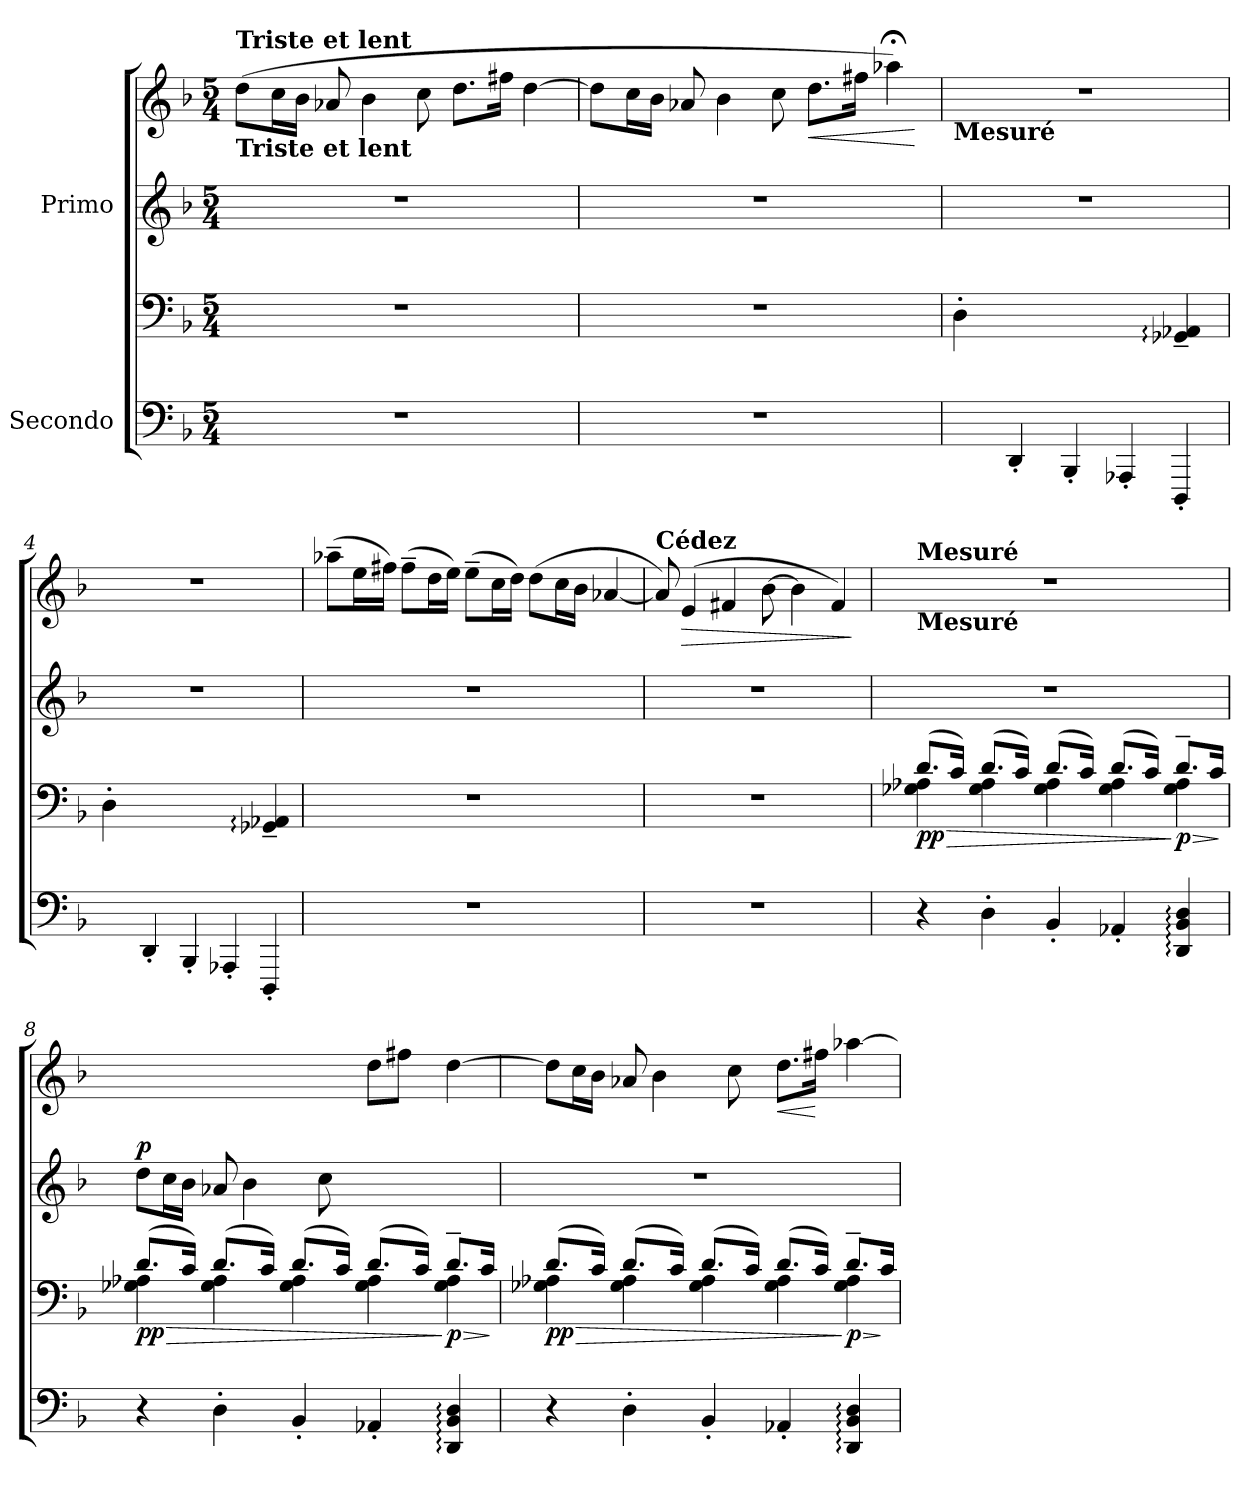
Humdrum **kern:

**kern	**kern	**dynam	**kern	**kern	**dynam
*part2	*part2	*part2	*part1	*part1	*part1
*staff4	*staff3	*staff3/4	*staff2	*staff1	*staff1/2
*I"Secondo	*	*	*I"Primo	*	*
*clefF4	*clefF4	*	*clefG2	*clefG2	*
*k[b-]	*k[b-]	*	*k[b-]	*k[b-]	*
*M5/4	*M5/4	*	*M5/4	*M5/4	*
*MM60	*MM60	*	*MM60	*MM60	*
=1	=1	=1	=1	=1	=1
!	!	!	!	!LO:TX:a:B:t=Triste et lent	!
!	!	!	!	!LO:TX:b:B:t=Triste et lent	!
!	!	!	!	!	!LO:DY:b
!	!	!	!	!	!LO:DY:n=1:b
4%5r	4%5r	.	4%5r	(>8dd\L	p other-dynamics
.	.	.	.	16cc\L	.
.	.	.	.	16b-\JJ	.
.	.	.	.	8a-X/	.
.	.	.	.	4b-\	.
.	.	.	.	8cc\	.
.	.	.	.	8.dd\L	.
.	.	.	.	16ff#X\Jk	.
.	.	.	.	[4dd\	.
=2	=2	=2	=2	=2	=2
4%5r	4%5r	.	4%5r	8dd\L]	.
.	.	.	.	16cc\L	.
.	.	.	.	16b-\JJ	.
.	.	.	.	8a-X/	.
.	.	.	.	4b-\	.
.	.	.	.	8cc\	.
!	!	!	!	!	!LO:HP:b
.	.	.	.	8.dd\L	<
.	.	.	.	16ff#X\Jk	.
.	.	.	.	4aa-X;<\)	.
.	.	.	.	.	[
=3	=3	=3	=3	=3	=3
!	!	!	!	!LO:TX:b:B:t=Mesuré	!
!	!	!LO:DY:b	!	!	!
!	!	!LO:DY:n=1:b	!	!	!
4ryy	(<4D'\	pp other-dynamics	4%5r	4%5r	.
4DD'/	4ryy	.	.	.	.
4BBB-'/	4ryy	.	.	.	.
4AAA-X'/	4ryy	.	.	.	.
4DDD'/)	4GG-X/:~ 4AA-X/:~	.	.	.	.
=4	=4	=4	=4	=4	=4
4ryy	(<4D'\	.	4%5r	4%5r	.
4DD'/	4ryy	.	.	.	.
4BBB-'/	4ryy	.	.	.	.
4AAA-X'/	4ryy	.	.	.	.
4DDD'/)	4GG-X/:~ 4AA-X/:~	.	.	.	.
!!LO:LB:g=z
=5	=5	=5	=5	=5	=5
!	!	!	!	!	!LO:DY:b
!	!	!	!	!	!LO:DY:n=1:b
4%5r	4%5r	.	4%5r	(>8aa-X~\L	p other-dynamics
.	.	.	.	16ee\L	.
.	.	.	.	16ff#X\JJ)	.
.	.	.	.	(>8ff#~\L	.
.	.	.	.	16dd\L	.
.	.	.	.	16ee\JJ)	.
.	.	.	.	(>8ee~\L	.
.	.	.	.	16cc\L	.
.	.	.	.	16dd\JJ)	.
.	.	.	.	(>8dd\L	.
.	.	.	.	16cc\L	.
.	.	.	.	16b-\JJ	.
.	.	.	.	[4a-X/	.
=6	=6	=6	=6	=6	=6
!	!	!	!	!LO:TX:a:B:t=Cédez	!
4%5r	4%5r	.	4%5r	8a-/])	.
!	!	!	!	!	!LO:HP:b
.	.	.	.	(>4e/	>
.	.	.	.	4f#X/	.
.	.	.	.	[8b-\	.
.	.	.	.	4b-\]	.
.	.	.	.	4f#/)	.
.	.	.	.	.	]
=7	=7	=7	=7	=7	=7
!	!	!	!	!LO:TX:a:B:t=Mesuré	!
!	!	!	!	!LO:TX:b:B:t=Mesuré	!
!	!	!LO:HP:b	!	!	!
*	*^	*	*	*	*
!	!	!	!LO:DY:n=1:b	!	!	!
4r	(>8.d/L	4G-X\ 4A-X\	> pp	4%5r	4%5r	.
.	16c/Jk)	.	.	.	.	.
4D'\	(>8.d/L	4G-\ 4A-\	.	.	.	.
.	16c/Jk)	.	.	.	.	.
4BB-'/	(>8.d/L	4G-\ 4A-\	.	.	.	.
.	16c/Jk)	.	.	.	.	.
4AA-X'/	(>8.d/L	4G-\ 4A-\	.	.	.	.
.	16c/Jk)	.	.	.	.	.
!	!	!	!LO:HP:n=1:b	!	!	!
!	!	!	!LO:DY:n=2:b	!	!	!
4DD/: 4BB-/: 4D/:	8.d~/L	4G-\: 4A-\:	] > p	.	.	.
.	16c/Jk	.	.	.	.	.
*	*v	*v	*	*	*	*
.	.	]	.	.	.
=8	=8	=8	=8	=8	=8
!	!	!LO:HP:b	!	!	!
*	*^	*	*	*^	*
!	!	!	!LO:DY:n=1:b	!	!	!	!LO:DY:a=2
4r	(>8.d/L	4G-X\ 4A-X\	> pp	8dd\L	1ryy	2.ryy	p
.	.	.	.	16cc\L	.	.	.
.	16c/Jk)	.	.	16b-\JJ	.	.	.
4D'\	(>8.d/L	4G-\ 4A-\	.	8a-X/	.	.	.
.	.	.	.	4b-\	.	.	.
.	16c/Jk)	.	.	.	.	.	.
4BB-'/	(>8.d/L	4G-\ 4A-\	.	.	.	.	.
.	.	.	.	8cc\	.	.	.
.	16c/Jk)	.	.	.	.	.	.
4AA-X'/	(>8.d/L	4G-\ 4A-\	.	2ryy	.	8dd\L	.
.	.	.	.	.	.	8ff#X\J	.
.	16c/Jk)	.	.	.	.	.	.
!	!	!	!LO:HP:n=1:b	!	!	!	!
!	!	!	!LO:DY:n=2:b	!	!	!	!
4DD/: 4BB-/: 4D/:	8.d~/L	4G-\: 4A-\:	] > p	.	4ryy	[4dd\	.
.	16c/Jk	.	.	.	.	.	.
*	*v	*v	*	*	*v	*v	*
.	.	]	.	.	.
!!LO:LB:g=z
=9	=9	=9	=9	=9	=9
!	!	!LO:HP:b	!	!	!
*	*^	*	*	*	*
!	!	!	!LO:DY:n=1:b	!	!	!
4r	(>8.d/L	4G-X\ 4A-X\	> pp	4%5r	8dd\L]	.
.	.	.	.	.	16cc\L	.
.	16c/Jk)	.	.	.	16b-\JJ	.
4D'\	(>8.d/L	4G-\ 4A-\	.	.	8a-X/	.
.	.	.	.	.	4b-\	.
.	16c/Jk)	.	.	.	.	.
4BB-'/	(>8.d/L	4G-\ 4A-\	.	.	.	.
.	.	.	.	.	8cc\	.
.	16c/Jk)	.	.	.	.	.
!	!	!	!	!	!	!LO:HP:b
4AA-X'/	(>8.d/L	4G-\ 4A-\	.	.	8.dd\L	<
.	16c/Jk)	.	.	.	16ff#X\Jk	[
!	!	!	!LO:HP:n=1:b	!	!	!
!	!	!	!LO:DY:n=2:b	!	!	!
4DD/: 4BB-/: 4D/:	8.d~/L	4G-\: 4A-\:	] > p	.	[4aa-X\	.
.	16c/Jk	.	]	.	.	.
*	*v	*v	*	*	*	*
=	=	=	=	=	=
*-	*-	*-	*-	*-	*-
